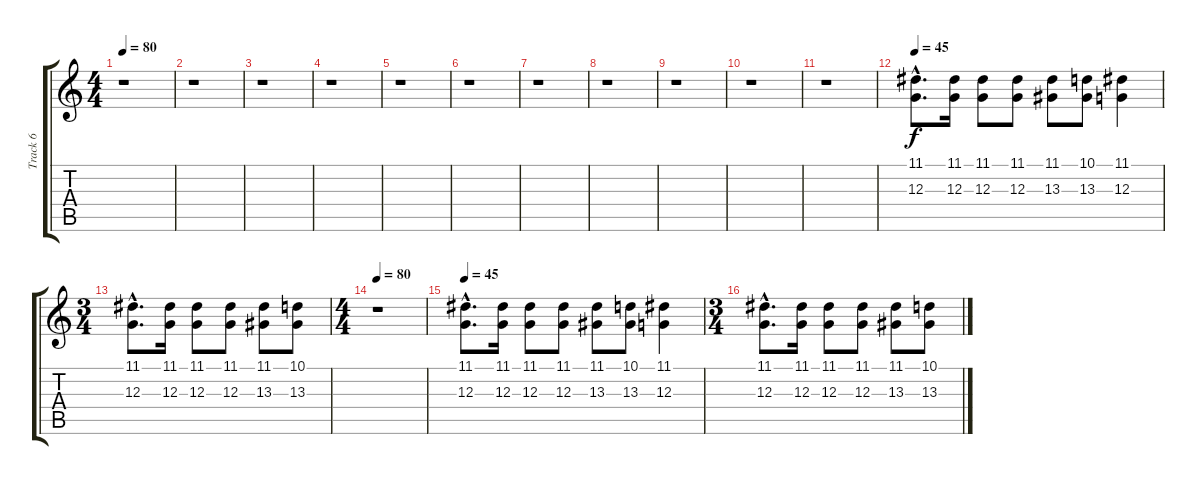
\track ("Track 6" "Track 6") {instrument voiceoohs}
\staff {score tabs}
\tuning (E4 B3 G3 D3 A2 D2) {hide}
\ts (4 4)
\tempo 80
\clef g2
\ks c
r.1{dy f} |
r.1 |
r.1 |
r.1 |
r.1 |
r.1 |
r.1 |
r.1 |
r.1 |
r.1 |
r.1 |
\tempo 45
(11.1{hac} 12.3{hac}).8{d} (11.1 12.3).16 (11.1 12.3).8 (11.1 12.3).8 (11.1 13.3).8 (10.1 13.3).8 (11.1 12.3).4 |
\ts (3 4)
(11.1{hac} 12.3{hac}).8{d} (11.1 12.3).16 (11.1 12.3).8 (11.1 12.3).8 (11.1 13.3).8 (10.1 13.3).8 |
\ts (4 4)
\tempo 80
r.1 |
\tempo 45
(11.1{hac} 12.3{hac}).8{d} (11.1 12.3).16 (11.1 12.3).8 (11.1 12.3).8 (11.1 13.3).8 (10.1 13.3).8 (11.1 12.3).4 |
\ts (3 4)
(11.1{hac} 12.3{hac}).8{d} (11.1 12.3).16 (11.1 12.3).8 (11.1 12.3).8 (11.1 13.3).8 (10.1 13.3).8
